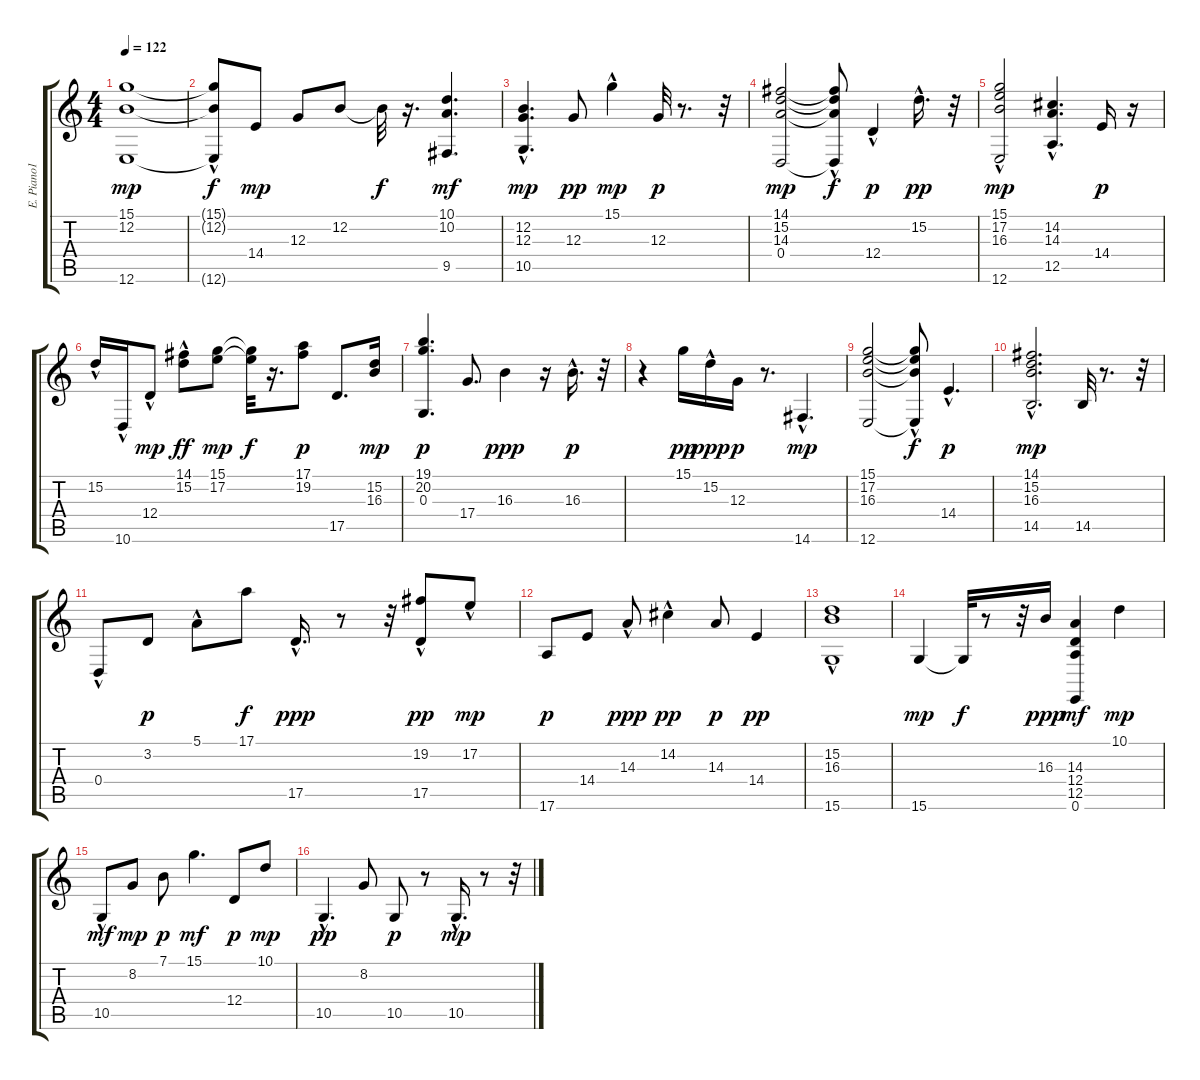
\track (" E. Piano1*merged" " E. Piano1") {instrument electricpiano1}
\staff {score tabs}
\tuning (E4 B3 G3 D3 A2 E2) {hide}
\ts (4 4)
\tempo 122
\clef g2
\ks c
(15.1 12.2 12.6).1{dy mp} |
(15.1{hac t} 12.2{t} 12.6{t}).8{dy f} 14.4.8{dy mp} 12.3.8 12.2.8 12.2{t}.32{dy f} r.16{d} (10.1 10.2 9.5).4{d dy mf} |
(12.2{hac} 12.3{hac} 10.5{hac}).4{d dy mp} 12.3.8{dy pp} 15.1{hac}.4{dy mp} 12.3.32{dy p} r.8{d} r.32 |
(14.1 15.2 14.3 0.4).2{dy mp} (14.1{hac t} 15.2{t} 14.3{hac t} 0.4{t}).8{dy f} 12.4{hac}.4{dy p} 15.2{hac}.16{d dy pp} r.32 |
(15.1 17.2{hac} 16.3{hac} 12.6).2{dy mp} (14.2{hac} 14.3 12.5).4{d} 14.4.16{dy p} r.16 |
15.2{hac}.16 10.6{hac}.16 12.4{hac}.8{dy mp} (14.1{hac} 15.2).8{dy ff} (15.1 17.2).8{dy mp} (15.1{t} 17.2{t}).32{dy f} r.16{d} (17.1 19.2).8{dy p} 17.5.8{d} (15.2 16.3).16{dy mp} |
(19.1 20.2 0.3).4{d dy p} 17.4.8{d} 16.3.4{dy ppp} r.16 16.3{hac}.16{d dy p} r.32 |
r.4 15.1.16{dy pp} 15.2{hac}.16{dy ppp} 12.3.16{dy p} r.8{d} 14.6{hac}.4{d dy mp} |
(15.1 17.2 16.3 12.6).2 (15.1{hac t} 17.2{hac t} 16.3{hac t} 12.6{t}).8{dy f} 14.4{hac}.4{d dy p} |
(14.1{hac} 15.2{hac} 16.3{hac} 14.5).2{d dy mp} 14.5.32 r.8{d} r.32 |
0.4{hac}.8 3.2.8{dy p} 5.1{hac}.8 17.1.8{dy f} 17.5{hac}.16{d dy ppp} r.8 r.32 (19.2{hac} 17.5).8{dy pp} 17.2{hac}.8{dy mp} |
17.6.8{dy p} 14.4.8 14.3{hac}.8{dy ppp} 14.2{hac}.4{dy pp} 14.3.8{dy p} 14.4.4{dy pp} |
(15.2 16.3 15.6{hac}).1 |
15.6.4{dy mp} 15.6{t}.32{dy f} r.8 r.32 16.3.16{dy ppp} (14.3 12.4 12.5 0.6).4{dy mf} 10.1.4{dy mp} |
10.5{hac}.8{dy mf} 8.2.8{dy mp} 7.1.8{dy p} 15.1.4{d dy mf} 12.4.8{dy p} 10.1.8{dy mp} |
10.5{hac}.4{d dy pp} 8.2.8 10.5.8{dy p} r.8 10.5{hac}.16{d dy mp} r.8 r.32
